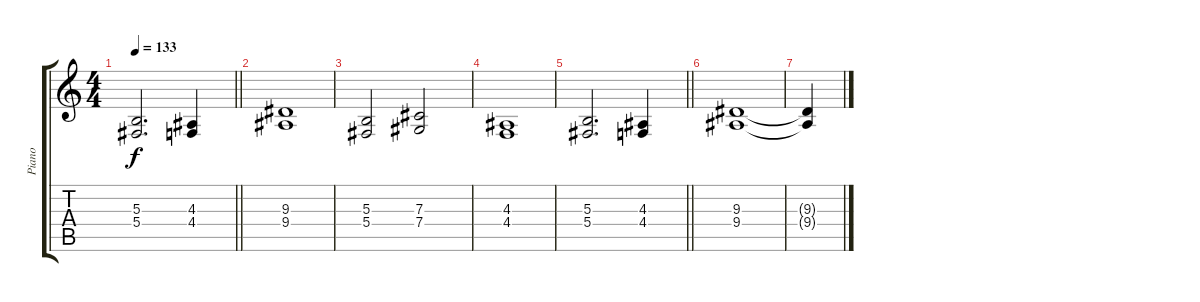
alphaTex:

\track ("Piano" "Piano") {instrument acousticgrandpiano}
\staff {score tabs}
\tuning (Eb4 Bb3 Gb3 Db3 Ab2 Eb2) {hide}
\ts (4 4)
\tempo 133
\clef g2
\barLineRight lightlight
\ks c
(5.3 5.4).2{d dy f volume 14 instrument stringensemble1} (4.3 4.4).4 |
(9.3 9.4).1{volume 14 instrument stringensemble1} |
(5.3 5.4).2{volume 14 instrument stringensemble1} (7.3 7.4).2 |
(4.3 4.4).1{volume 14 instrument stringensemble1} |
\barLineRight lightlight
(5.3 5.4).2{d volume 14 instrument stringensemble1} (4.3 4.4).4 |
(9.3 9.4).1{volume 14 instrument stringensemble1} |
(9.3{t} 9.4{t}).4
